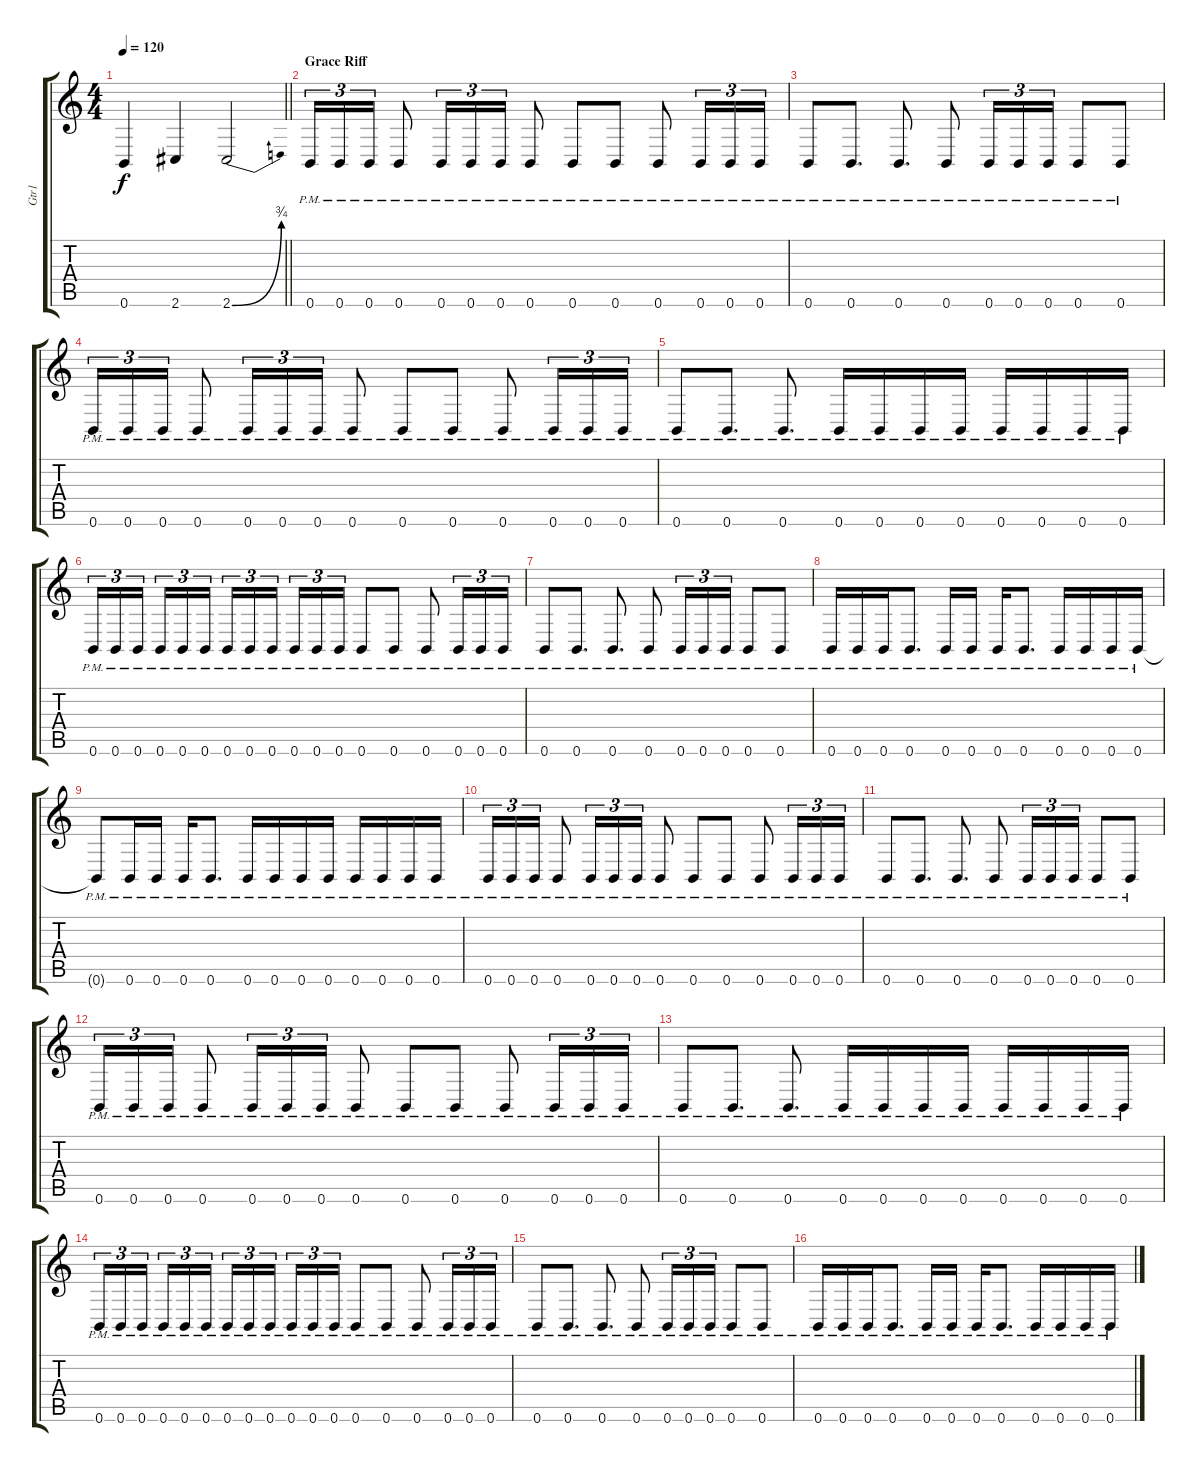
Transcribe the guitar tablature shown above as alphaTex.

\track ("Gtr1" "Gtr1") {instrument acousticguitarsteel}
\staff {score tabs}
\tuning (Eb4 B3 Gb3 B2 Gb2 B1) {hide}
\ts (4 4)
\tempo 120
\clef g2
\barLineRight lightlight
\ks c
0.6.4{dy f} 2.6.4 2.6{be (bend 0 0 60 3)}.2 |
\section ("" "Grace Riff")
0.6{pm}.16{tu (3 2)} 0.6{pm}.16{tu (3 2)} 0.6{pm}.16{tu (3 2)} 0.6{pm}.8 0.6{pm}.16{tu (3 2)} 0.6{pm}.16{tu (3 2)} 0.6{pm}.16{tu (3 2)} 0.6{pm}.8 0.6{pm}.8 0.6{pm}.8 0.6{pm}.8 0.6{pm}.16{tu (3 2)} 0.6{pm}.16{tu (3 2)} 0.6{pm}.16{tu (3 2)} |
0.6{pm}.8 0.6{pm}.8{d} 0.6{pm}.8{d} 0.6{pm}.8 0.6{pm}.16{tu (3 2)} 0.6{pm}.16{tu (3 2)} 0.6{pm}.16{tu (3 2)} 0.6{pm}.8 0.6{pm}.8 |
0.6{pm}.16{tu (3 2)} 0.6{pm}.16{tu (3 2)} 0.6{pm}.16{tu (3 2)} 0.6{pm}.8 0.6{pm}.16{tu (3 2)} 0.6{pm}.16{tu (3 2)} 0.6{pm}.16{tu (3 2)} 0.6{pm}.8 0.6{pm}.8 0.6{pm}.8 0.6{pm}.8 0.6{pm}.16{tu (3 2)} 0.6{pm}.16{tu (3 2)} 0.6{pm}.16{tu (3 2)} |
0.6{pm}.8 0.6{pm}.8{d} 0.6{pm}.8{d} 0.6{pm}.16 0.6{pm}.16 0.6{pm}.16 0.6{pm}.16 0.6{pm}.16 0.6{pm}.16 0.6{pm}.16 0.6{pm}.16 |
0.6{pm}.16{tu (3 2)} 0.6{pm}.16{tu (3 2)} 0.6{pm}.16{tu (3 2) beam splitsecondary} 0.6{pm}.16{tu (3 2)} 0.6{pm}.16{tu (3 2)} 0.6{pm}.16{tu (3 2)} 0.6{pm}.16{tu (3 2)} 0.6{pm}.16{tu (3 2)} 0.6{pm}.16{tu (3 2) beam splitsecondary} 0.6{pm}.16{tu (3 2)} 0.6{pm}.16{tu (3 2)} 0.6{pm}.16{tu (3 2)} 0.6{pm}.8 0.6{pm}.8 0.6{pm}.8 0.6{pm}.16{tu (3 2)} 0.6{pm}.16{tu (3 2)} 0.6{pm}.16{tu (3 2)} |
0.6{pm}.8 0.6{pm}.8{d} 0.6{pm}.8{d} 0.6{pm}.8 0.6{pm}.16{tu (3 2)} 0.6{pm}.16{tu (3 2)} 0.6{pm}.16{tu (3 2)} 0.6{pm}.8 0.6{pm}.8 |
0.6{pm}.16 0.6{pm}.16 0.6{pm}.16 0.6{pm}.8{d} 0.6{pm}.16 0.6{pm}.16 0.6{pm}.16 0.6{pm}.8{d} 0.6{pm}.16 0.6{pm}.16 0.6{pm}.16 0.6{pm}.16 |
0.6{pm t}.8 0.6{pm}.16 0.6{pm}.16 0.6{pm}.16 0.6{pm}.8{d} 0.6{pm}.16 0.6{pm}.16 0.6{pm}.16 0.6{pm}.16 0.6{pm}.16 0.6{pm}.16 0.6{pm}.16 0.6{pm}.16 |
0.6{pm}.16{tu (3 2)} 0.6{pm}.16{tu (3 2)} 0.6{pm}.16{tu (3 2)} 0.6{pm}.8 0.6{pm}.16{tu (3 2)} 0.6{pm}.16{tu (3 2)} 0.6{pm}.16{tu (3 2)} 0.6{pm}.8 0.6{pm}.8 0.6{pm}.8 0.6{pm}.8 0.6{pm}.16{tu (3 2)} 0.6{pm}.16{tu (3 2)} 0.6{pm}.16{tu (3 2)} |
0.6{pm}.8 0.6{pm}.8{d} 0.6{pm}.8{d} 0.6{pm}.8 0.6{pm}.16{tu (3 2)} 0.6{pm}.16{tu (3 2)} 0.6{pm}.16{tu (3 2)} 0.6{pm}.8 0.6{pm}.8 |
0.6{pm}.16{tu (3 2)} 0.6{pm}.16{tu (3 2)} 0.6{pm}.16{tu (3 2)} 0.6{pm}.8 0.6{pm}.16{tu (3 2)} 0.6{pm}.16{tu (3 2)} 0.6{pm}.16{tu (3 2)} 0.6{pm}.8 0.6{pm}.8 0.6{pm}.8 0.6{pm}.8 0.6{pm}.16{tu (3 2)} 0.6{pm}.16{tu (3 2)} 0.6{pm}.16{tu (3 2)} |
0.6{pm}.8 0.6{pm}.8{d} 0.6{pm}.8{d} 0.6{pm}.16 0.6{pm}.16 0.6{pm}.16 0.6{pm}.16 0.6{pm}.16 0.6{pm}.16 0.6{pm}.16 0.6{pm}.16 |
0.6{pm}.16{tu (3 2)} 0.6{pm}.16{tu (3 2)} 0.6{pm}.16{tu (3 2) beam splitsecondary} 0.6{pm}.16{tu (3 2)} 0.6{pm}.16{tu (3 2)} 0.6{pm}.16{tu (3 2)} 0.6{pm}.16{tu (3 2)} 0.6{pm}.16{tu (3 2)} 0.6{pm}.16{tu (3 2) beam splitsecondary} 0.6{pm}.16{tu (3 2)} 0.6{pm}.16{tu (3 2)} 0.6{pm}.16{tu (3 2)} 0.6{pm}.8 0.6{pm}.8 0.6{pm}.8 0.6{pm}.16{tu (3 2)} 0.6{pm}.16{tu (3 2)} 0.6{pm}.16{tu (3 2)} |
0.6{pm}.8 0.6{pm}.8{d} 0.6{pm}.8{d} 0.6{pm}.8 0.6{pm}.16{tu (3 2)} 0.6{pm}.16{tu (3 2)} 0.6{pm}.16{tu (3 2)} 0.6{pm}.8 0.6{pm}.8 |
0.6{pm}.16 0.6{pm}.16 0.6{pm}.16 0.6{pm}.8{d} 0.6{pm}.16 0.6{pm}.16 0.6{pm}.16 0.6{pm}.8{d} 0.6{pm}.16 0.6{pm}.16 0.6{pm}.16 0.6{pm}.16
